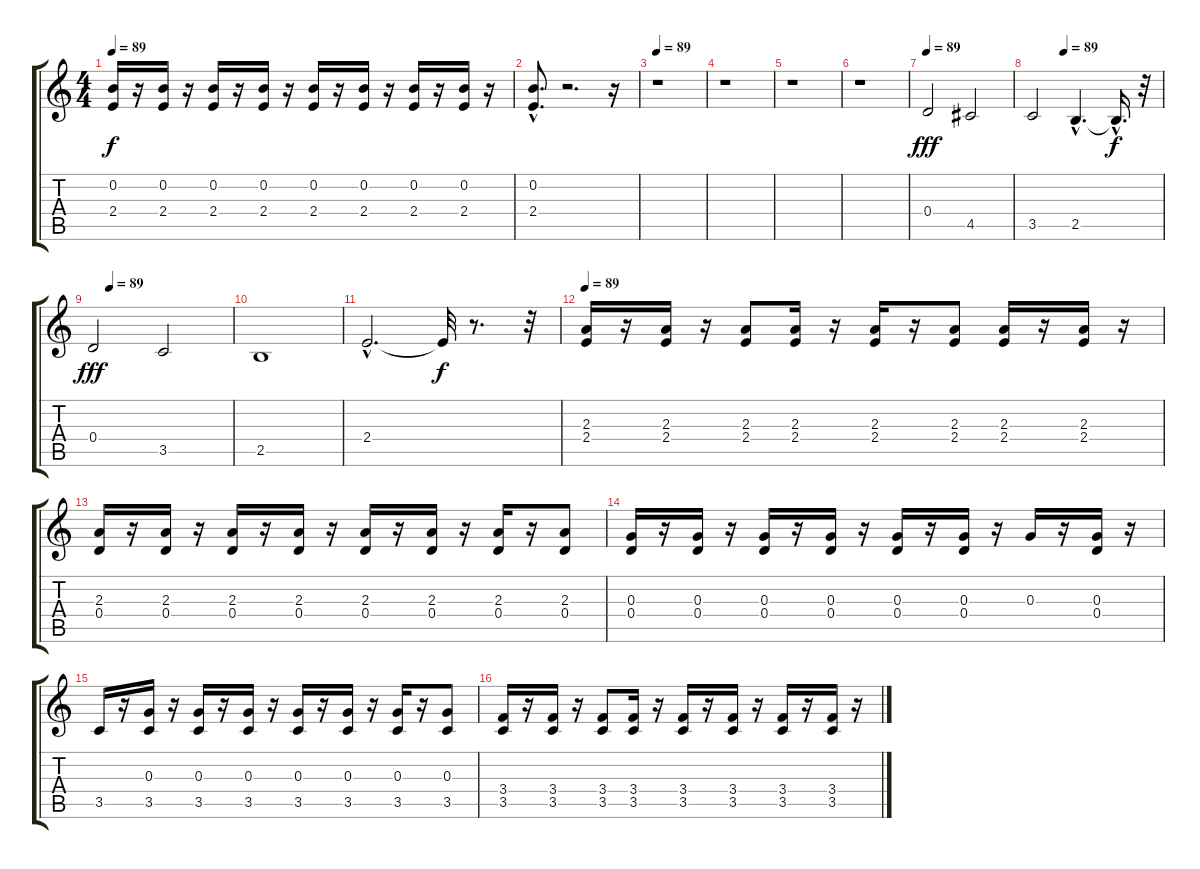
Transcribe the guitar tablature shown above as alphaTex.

\track "" {instrument distortionguitar}
\staff {score tabs}
\tuning (E4 B3 G3 D3 A2 E2) {hide}
\ts (4 4)
\tempo 89
\clef g2
\ks c
(0.2 2.4).16{dy f} r.16 (0.2 2.4).16 r.16 (0.2 2.4).16 r.16 (0.2 2.4).16 r.16 (0.2 2.4).16 r.16 (0.2 2.4).16 r.16 (0.2 2.4).16 r.16 (0.2 2.4).16 r.16 |
(0.2{hac} 2.4{hac}).8{d} r.2{d} r.16 |
\tempo 89
r.1 |
r.1 |
r.1 |
r.1 |
\tempo 89
0.4.2{dy fff} 4.5.2 |
\tempo (89 0.25)
3.5.2 2.5{hac}.4{d} 2.5{hac t}.16{d dy f} r.32 |
\tempo (89 0.125)
0.4.2{dy fff} 3.5.2 |
2.5.1 |
2.4{hac}.2{d} 2.4{t}.32{dy f} r.8{d} r.32 |
\tempo 89
(2.3 2.4).16 r.16 (2.3 2.4).16 r.16 (2.3 2.4).8 (2.3 2.4).16 r.16 (2.3 2.4).16 r.16 (2.3 2.4).8 (2.3 2.4).16 r.16 (2.3 2.4).16 r.16 |
(2.3 0.4).16 r.16 (2.3 0.4).16 r.16 (2.3 0.4).16 r.16 (2.3 0.4).16 r.16 (2.3 0.4).16 r.16 (2.3 0.4).16 r.16 (2.3 0.4).16 r.16 (2.3 0.4).8 |
(0.3 0.4).16 r.16 (0.3 0.4).16 r.16 (0.3 0.4).16 r.16 (0.3 0.4).16 r.16 (0.3 0.4).16 r.16 (0.3 0.4).16 r.16 0.3.16 r.16 (0.3 0.4).16 r.16 |
3.5.16 r.16 (0.3 3.5).16 r.16 (0.3 3.5).16 r.16 (0.3 3.5).16 r.16 (0.3 3.5).16 r.16 (0.3 3.5).16 r.16 (0.3 3.5).16 r.16 (0.3 3.5).8 |
(3.4 3.5).16 r.16 (3.4 3.5).16 r.16 (3.4 3.5).8 (3.4 3.5).16 r.16 (3.4 3.5).16 r.16 (3.4 3.5).16 r.16 (3.4 3.5).16 r.16 (3.4 3.5).16 r.16
